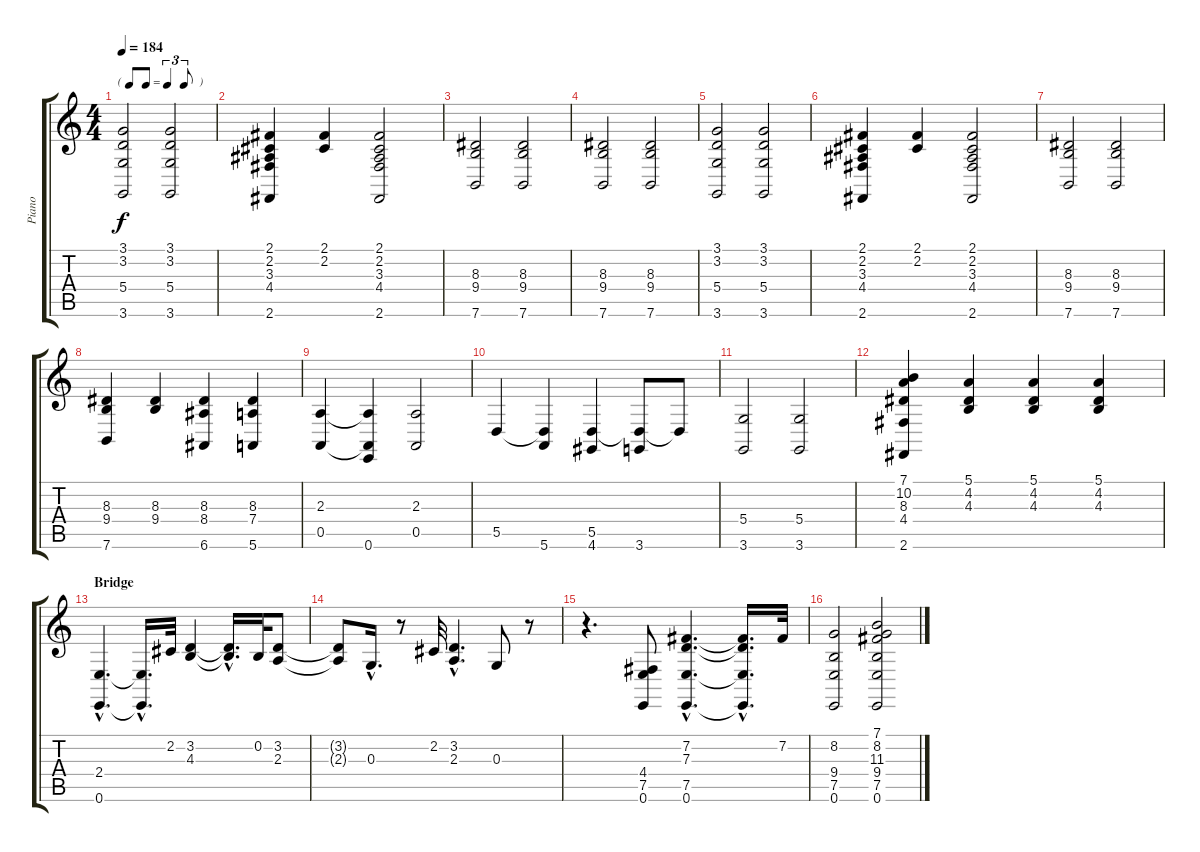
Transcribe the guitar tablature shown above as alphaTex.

\track ("Piano" "Piano") {instrument electricgrandpiano}
\staff {score tabs}
\tuning (E4 B3 G3 D3 A2 E2) {hide}
\ts (4 4)
\tf triplet8th
\tempo 184
\clef g2
\ks c
(3.1 3.2 5.4 3.6).2{dy f} (3.1 3.2 5.4 3.6).2 |
(2.1 2.2 3.3 4.4 2.6).4 (2.1 2.2).4 (2.1 2.2 3.3 4.4 2.6).2 |
(8.3 9.4 7.6).2 (8.3 9.4 7.6).2 |
(8.3 9.4 7.6).2 (8.3 9.4 7.6).2 |
(3.1 3.2 5.4 3.6).2 (3.1 3.2 5.4 3.6).2 |
(2.1 2.2 3.3 4.4 2.6).4 (2.1 2.2).4 (2.1 2.2 3.3 4.4 2.6).2 |
(8.3 9.4 7.6).2 (8.3 9.4 7.6).2 |
(8.3 9.4 7.6).4 (8.3 9.4).4 (8.3 8.4 6.6).4 (8.3 7.4 5.6).4 |
(2.3 0.5).4 (2.3{t} 0.5{t} 0.6).4 (2.3 0.5).2 |
5.5.4 (5.5{t} 5.6).4 (5.5 4.6).4 (5.5{t} 3.6).8 5.5{t}.8 |
(5.4 3.6).2 (5.4 3.6).2 |
(7.1 10.2 8.3 4.4 2.6).4 (5.1 4.2 4.3).4 (5.1 4.2 4.3).4 (5.1 4.2 4.3).4 |
\section ("" "Bridge")
(2.4{hac} 0.6{hac}).4{d} (2.4{hac t} 0.6{hac t}).16{d} 2.2.32 (3.2 4.3).4 (3.2{t} 4.3{hac t}).16{d} 0.2.32 (3.2 2.3).8 |
(3.2{t} 2.3{t}).8 0.3{hac}.16{d} r.8 2.2.32 (3.2{hac} 2.3{hac}).4{d} 0.3.8 r.8 |
r.4{d} (4.4 7.5 0.6).8 (7.2{hac} 7.3{hac} 7.5{hac} 0.6{hac}).4{d} (7.2{hac t} 7.3{hac t} 7.5{hac t} 0.6{hac t}).16{d} 7.2.32 |
(8.2 9.4 7.5 0.6).2 (7.1 8.2 11.3 9.4 7.5 0.6).2
